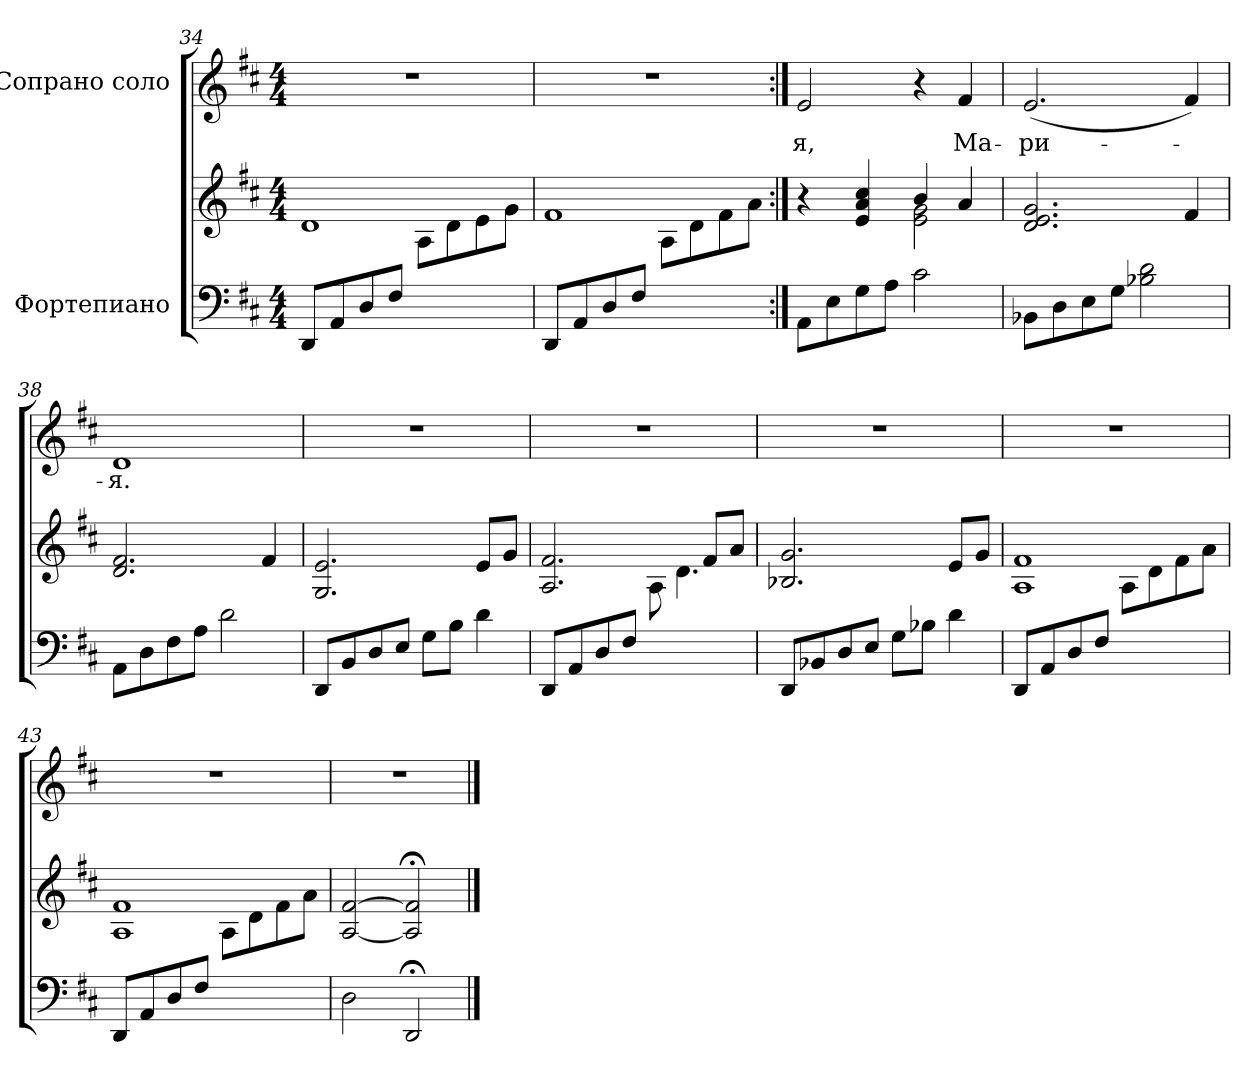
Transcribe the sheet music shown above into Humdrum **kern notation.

**kern	**kern	**kern	**text
*part2	*part2	*part1	*part1
*staff3	*staff2	*staff1	*staff1
*I"Фортепиано	*	*I"Сопрано соло	*
*clefF4	*clefG2	*clefG2	*
*k[f#c#]	*k[f#c#]	*k[f#c#]	*
*D:	*D:	*D:	*
*M4/4	*M4/4	*M4/4	*
=34	=34	=34	=34
*	*^	*	*
8DDi/L	1di	2ryy	1r	.
8AAi/	.	.	.	.
8Di/	.	.	.	.
8F#i/J	.	.	.	.
2ryy	.	8Ai\L	.	.
.	.	8di\	.	.
.	.	8ei\	.	.
.	.	8gi\J	.	.
=35	=35	=35	=35	=35
8DDi/L	1f#i	2ryy	1r	.
8AAi/	.	.	.	.
8Di/	.	.	.	.
8F#i/J	.	.	.	.
2ryy	.	8Ai\L	.	.
.	.	8di\	.	.
.	.	8f#i\	.	.
.	.	8ai\J	.	.
=36:|!	=36:|!	=36:|!	=36:|!	=36:|!
!	!	!	!	!LO:LY:b:color=#000000
8AAi\L	4r	2ryy	2ei/	я,
8Ei\	.	.	.	.
8Gi\	4ei/ 4ai 4cc#i	.	.	.
8Ai\J	.	.	.	.
2c#i\	4bi/	2ei\ 2gi	4r	.
!	!	!	!	!LO:LY:b:color=#000000
.	4ai/	.	4f#i/	Ма-
*	*v	*v	*	*
!!LO:LB:g=z
=37	=37	=37	=37
!	!	!	!LO:LY:b:color=#000000
8BB-Xi\L	2.di/ 2.ei 2.gi	(2.ei/	ри-
8Di\	.	.	.
8Ei\	.	.	.
8Gi\J	.	.	.
2B-Xi\ 2di	.	.	.
.	4f#i/	4f#i/)	.
=38	=38	=38	=38
!	!	!	!LO:LY:b:color=#000000
8AAi\L	2.di/ 2.f#i	1di	я.
8Di\	.	.	.
8F#i\	.	.	.
8Ai\J	.	.	.
2di\	.	.	.
.	4f#i/	.	.
=39	=39	=39	=39
8DDi/L	2.Gi/ 2.ei	1r	.
8BBi/	.	.	.
8Di/	.	.	.
8Ei/J	.	.	.
8Gi\L	.	.	.
8Bi\J	.	.	.
4di\	8ei/L	.	.
.	8gi/J	.	.
=40	=40	=40	=40
*	*^	*	*
8DDi/L	2.Ai/ 2.f#i	2ryy	1r	.
8AAi/	.	.	.	.
8Di/	.	.	.	.
8F#i/J	.	.	.	.
2ryy	.	8Ai\	.	.
.	.	4.di\	.	.
.	8f#i/L	.	.	.
.	8ai/J	.	.	.
*	*v	*v	*	*
!!LO:LB:g=z
=41	=41	=41	=41
8DDi/L	2.B-Xi/ 2.gi	1r	.
8BB-Xi/	.	.	.
8Di/	.	.	.
8Ei/J	.	.	.
8Gi\L	.	.	.
8B-Xi\J	.	.	.
4di\	8ei/L	.	.
.	8gi/J	.	.
=42	=42	=42	=42
*	*^	*	*
8DDi/L	1Ai 1f#i	2ryy	1r	.
8AAi/	.	.	.	.
8Di/	.	.	.	.
8F#i/J	.	.	.	.
2ryy	.	8Ai\L	.	.
.	.	8di\	.	.
.	.	8f#i\	.	.
.	.	8ai\J	.	.
=43	=43	=43	=43	=43
8DDi/L	1Ai 1f#i	2ryy	1r	.
8AAi/	.	.	.	.
8Di/	.	.	.	.
8F#i/J	.	.	.	.
2ryy	.	8Ai\L	.	.
.	.	8di\	.	.
.	.	8f#i\	.	.
.	.	8ai\J	.	.
*	*v	*v	*	*
=44	=44	=44	=44
2Di\	[<2Ai/ [>2f#i	1r	.
2DD;i/	2Ai/]; 2f#i];	.	.
==	==	==	==
*-	*-	*-	*-
